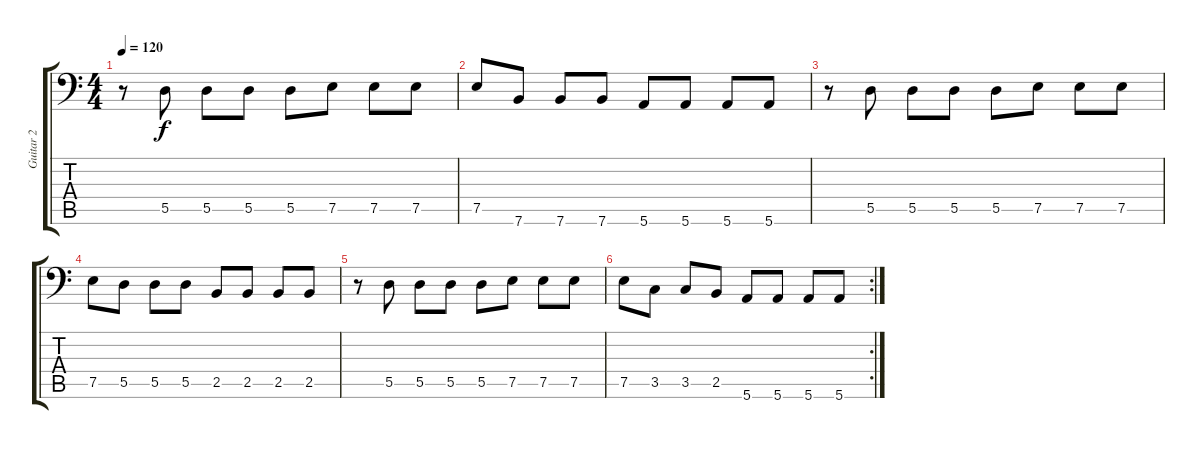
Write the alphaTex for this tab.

\track ("Guitar 2" "Guitar 2") {instrument electricbassfinger}
\staff {score tabs}
\tuning (E3 B2 G2 D2 A1 E1) {hide}
\ts (4 4)
\tempo 120
\clef f4
\ks c
r.8{dy f} 5.5.8 5.5.8 5.5.8 5.5.8 7.5.8 7.5.8 7.5.8 |
7.5.8 7.6.8 7.6.8 7.6.8 5.6.8 5.6.8 5.6.8 5.6.8 |
r.8 5.5.8 5.5.8 5.5.8 5.5.8 7.5.8 7.5.8 7.5.8 |
7.5.8 5.5.8 5.5.8 5.5.8 2.5.8 2.5.8 2.5.8 2.5.8 |
r.8 5.5.8 5.5.8 5.5.8 5.5.8 7.5.8 7.5.8 7.5.8 |
\rc 2
7.5.8 3.5.8 3.5.8 2.5.8 5.6.8 5.6.8 5.6.8 5.6.8
